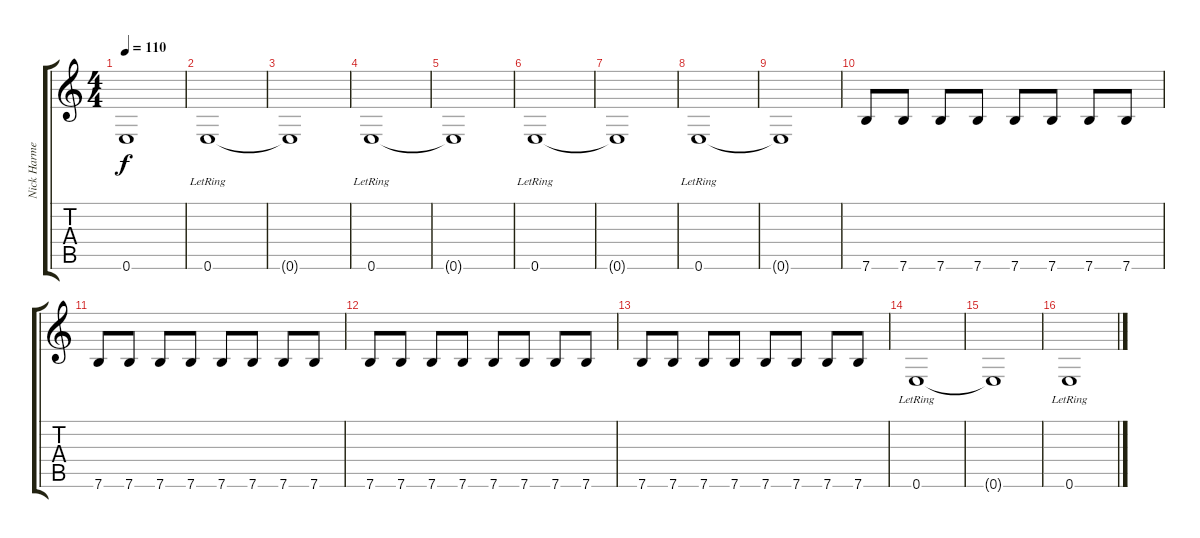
\track ("Nick Harmer" "Nick Harme") {instrument electricbasspick}
\staff {score tabs}
\tuning (E4 B3 G3 D3 A2 E2) {hide}
\ts (4 4)
\tempo 110
\clef g2
\ks c
0.6{t}.1{dy f} |
0.6{lr}.1 |
0.6{t}.1 |
0.6{lr}.1 |
0.6{t}.1 |
0.6{lr}.1 |
0.6{t}.1 |
0.6{lr}.1 |
0.6{t}.1 |
7.6.8 7.6.8 7.6.8 7.6.8 7.6.8 7.6.8 7.6.8 7.6.8 |
7.6.8 7.6.8 7.6.8 7.6.8 7.6.8 7.6.8 7.6.8 7.6.8 |
7.6.8 7.6.8 7.6.8 7.6.8 7.6.8 7.6.8 7.6.8 7.6.8 |
7.6.8 7.6.8 7.6.8 7.6.8 7.6.8 7.6.8 7.6.8 7.6.8 |
0.6{lr}.1 |
0.6{t}.1 |
0.6{lr}.1
